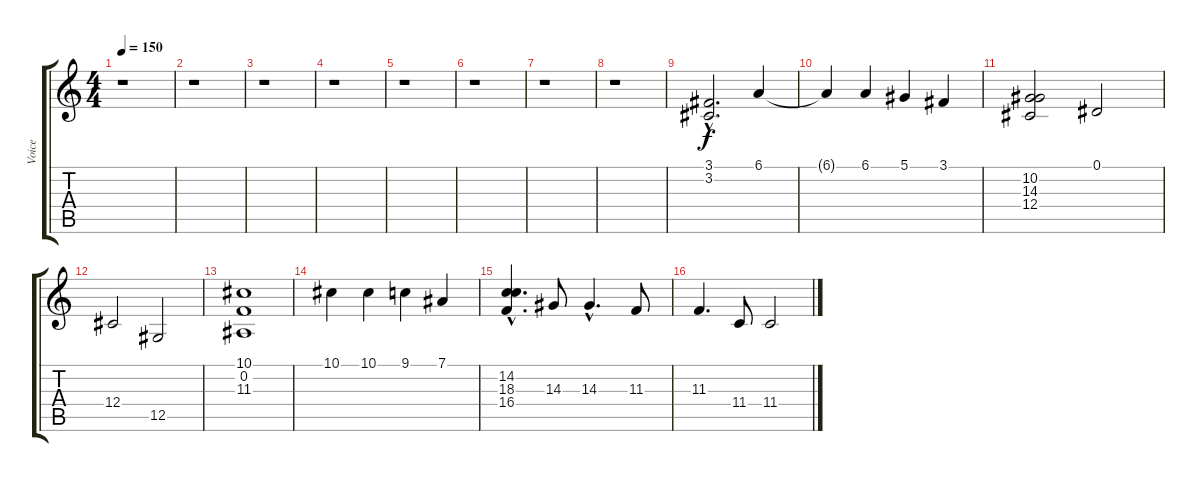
\track ("Voice" "Voice") {instrument choiraahs}
\staff {score tabs}
\tuning (Eb4 Bb3 Gb3 Db3 Ab2 Eb2) {hide}
\ts (4 4)
\tempo 150
\clef g2
\ks c
r.1{dy f} |
r.1 |
r.1 |
r.1 |
r.1 |
r.1 |
r.1 |
r.1 |
(3.1{hac} 3.2).2{d} 6.1.4 |
6.1{t}.4 6.1.4 5.1.4 3.1.4 |
(10.2 14.3 12.4).2 0.1.2 |
12.4.2 12.5.2 |
(10.1 0.2 11.3).1 |
10.1.4 10.1.4 9.1.4 7.1.4 |
(14.2 18.3 16.4{hac}).4{d} 14.3.8 14.3{hac}.4{d} 11.3.8 |
11.3.4{d} 11.4.8 11.4.2
